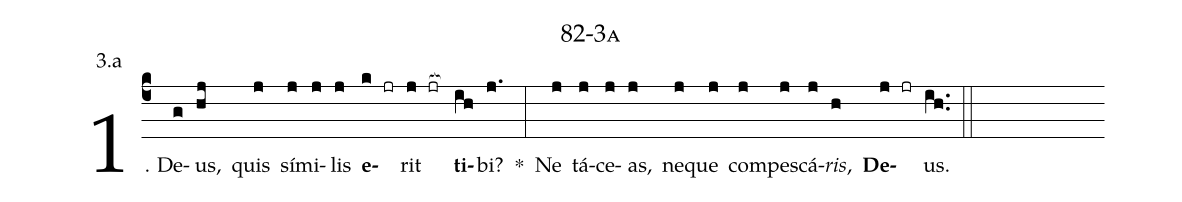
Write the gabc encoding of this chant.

name: 82-3a;
annotation: 3.a;
%%
(c4)1. De(g)us,(hj) quis(j) sí(j)mi(j)lis(j) <b>e</b>(k jr)rit(j jr[ocb:1{]) <b>ti</b>(ih[ocb:0}])bi?(j.) *(:) Ne(j) tá(j)ce(j)as,(j) ne(j)que(j) com(j)pes(j)cá(j)<i>ris</i>,(h) <b>De</b>(j jr)us.(ih..) (::)
